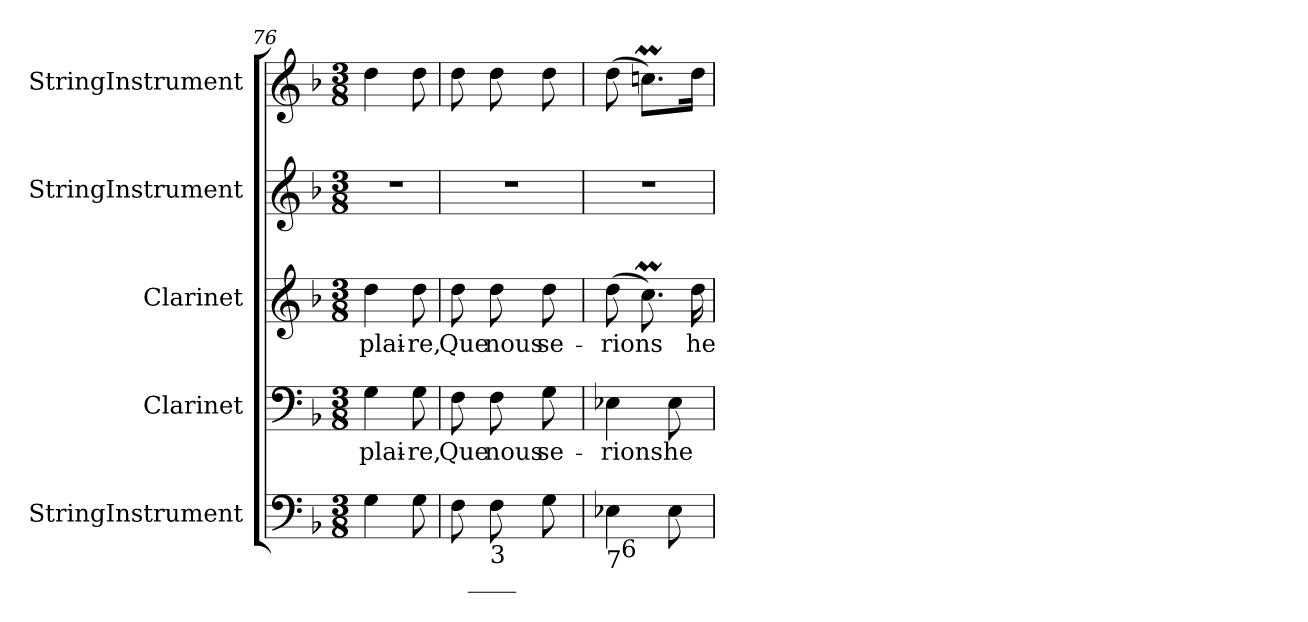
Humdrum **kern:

**kern	**kern	**text	**kern	**text	**kern	**kern
*part5	*part4	*part4	*part3	*part3	*part2	*part1
*staff5	*staff4	*staff4	*staff3	*staff3	*staff2	*staff1
*I"StringInstrument	*I"Clarinet	*	*I"Clarinet	*	*I"StringInstrument	*I"StringInstrument
*I'Str	*I'Cl	*	*I'Cl	*	*I'Str	*I'Str
*clefF4	*clefF4	*	*clefG2	*	*clefG2	*clefG2
*	*ITrd1c2	*	*ITrd1c2	*	*	*
*k[b-]	*k[b-e-a-]	*	*k[b-e-a-]	*	*k[b-]	*k[b-]
*F:	*E-:	*	*E-:	*	*F:	*F:
*M3/8	*M3/8	*	*M3/8	*	*M3/8	*M3/8
=76	=76	=76	=76	=76	=76	=76
4G\	4F\	plai-	4cc\	plai-	4.r	4dd\
8G\	8F\	-re,	8cc\	-re,	.	8dd\
=77	=77	=77	=77	=77	=77	=77
!LO:TX:b:t=6	!	!	!	!	!	!
*^	*	*	*	*	*	*
8F\	32.ryy	8E-\	Que	8cc\	Que	4.r	8dd\
!	!LO:TX:b:t=____	!	!	!	!	!	!
.	4ryy	.	.	.	.	.	.
!LO:TX:b:t=3	!	!	!	!	!	!	!
8F\	.	8E-\	nous	8cc\	nous	.	8dd\
8G\	.	8F\	se-	8cc\	se-	.	8dd\
.	16ryy	.	.	.	.	.	.
.	64ryy	.	.	.	.	.	.
!!LO:PB:g=z
=78	=78	=78	=78	=78	=78	=78	=78
!LO:TX:b:t=7	!	!	!	!	!	!	!
4E-X\	32.ryy	4D-X\	-rions	(>8cc\	-rions	4.r	(>8dd\
!	!LO:TX:b:t=6	!	!	!	!	!	!
.	4ryy	.	.	.	.	.	.
.	.	.	.	8.b-M\)	.	.	8.ccnM\L)
8E-\	.	8D-\	he-	.	.	.	.
.	16ryy	.	.	.	.	.	.
.	.	.	.	16cc\	he-	.	16dd\Jk
.	64ryy	.	.	.	.	.	.
*v	*v	*	*	*	*	*	*
=	=	=	=	=	=	=
*-	*-	*-	*-	*-	*-	*-
